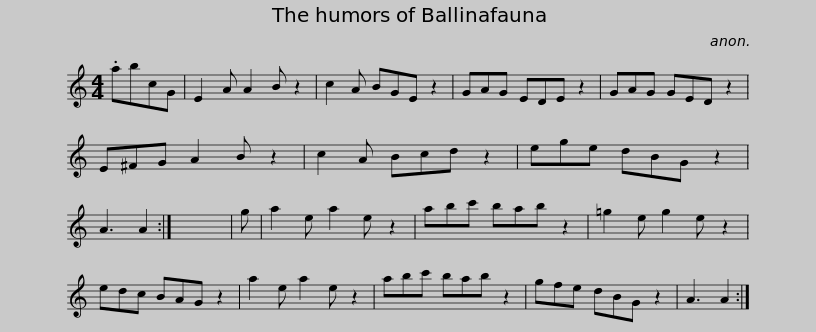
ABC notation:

X:1
L:1/8
M:4/4
I:linebreak $
K:C
V:1 treble
V:1
 .abcG | E2 A A2 B z2 | c2 A BGE z2 | GAG EDE z2 | GAG GED z2 | %5
 E^FG A2 B z2 | c2 A Bcd z2 |$ ege dBG z2 | A3 A2 :| x8 | %10
 g | a2 e a2 e z2 | abc' bab z2 | =g2 e g2 e z2 | edc BAG z2 |$ %15
 a2 e a2 e z2 | abc' bab z2 | gfe dBG z2 | A3 A2 :| %19
